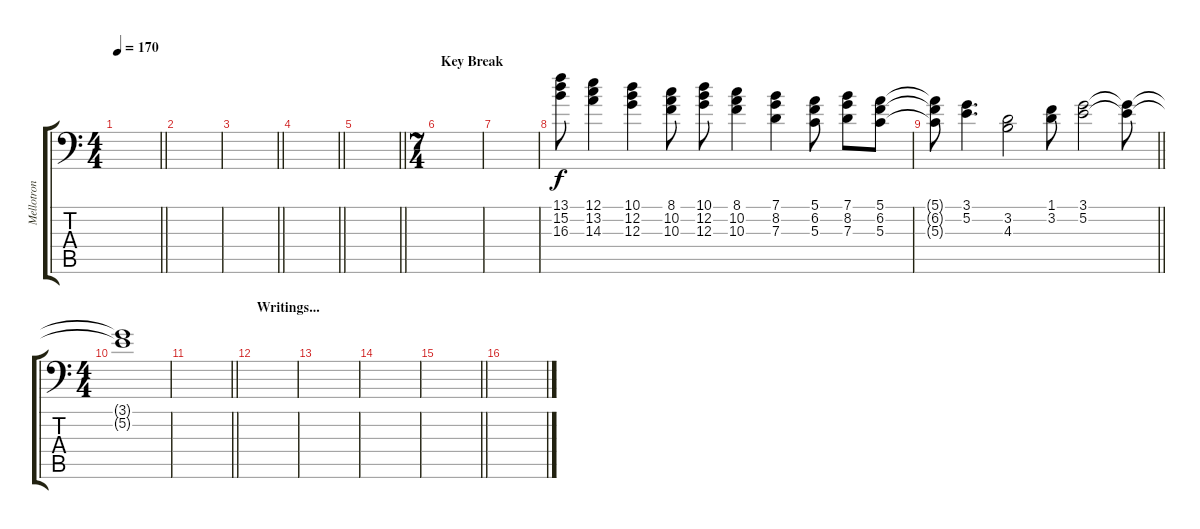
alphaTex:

\track ("Mellotron" "Mellotron") {instrument stringensemble1}
\staff {score tabs}
\tuning (E4 B3 G3 D3 A2 E1) {hide}
\ts (4 4)
\tempo 170
\clef f4
\barLineRight lightlight
\ks c
|
\section ("" "")
|
\barLineRight lightlight
|
\barLineRight lightlight
|
\barLineRight lightlight
|
\ts (7 4)
\section ("" "Key Break")
|
|
(13.1 15.2 16.3).8{volume 8 balance 8 instrument flute} (12.1 13.2 14.3).4 (10.1 12.2 12.3).4 (8.1 10.2 10.3).8 (10.1 12.2 12.3).8 (8.1 10.2 10.3).4 (7.1 8.2 7.3).4 (5.1 6.2 5.3).8 (7.1 8.2 7.3).8 (5.1 6.2 5.3).8 |
\barLineRight lightlight
(5.1{t} 6.2{t} 5.3{t}).8 (3.1 5.2).4{d} (3.2 4.3).2 (1.1 3.2).8 (3.1 5.2).2 (3.1{t} 5.2{t}).8 |
\ts (4 4)
\section ("" "")
(3.1{t} 5.2{t}).1 |
\barLineRight lightlight
|
\section ("" "Writings...")
|
|
|
\barLineRight lightlight
|
\section ("" "")
